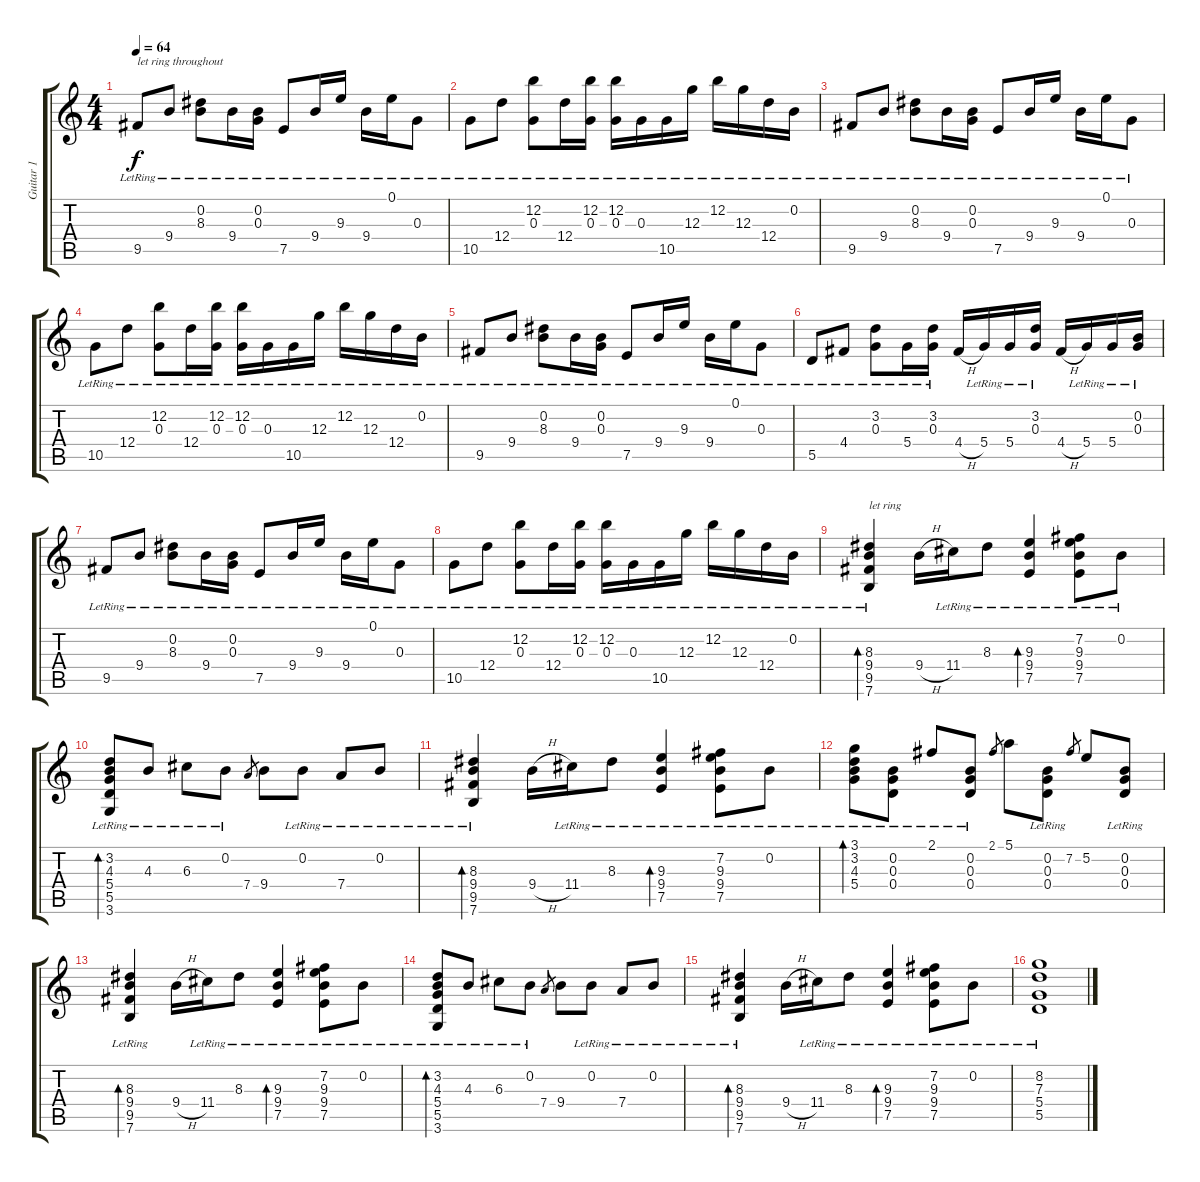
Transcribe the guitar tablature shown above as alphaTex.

\track ("Guitar 1" "Guitar 1") {instrument electricguitarclean}
\staff {score tabs}
\tuning (E4 B3 G3 D3 A2 E2) {hide}
\ts (4 4)
\tempo 64
\clef g2
\ks c
9.5{lr}.8{txt "let ring throughout" dy f instrument electricguitarclean} 9.4{lr}.8 (0.2{lr} 8.3{lr}).8 9.4{lr}.16 (0.2{lr} 0.3{lr}).16 7.5{lr}.8 9.4{lr}.16 9.3{lr}.16 9.4{lr}.16 0.1{lr}.16 0.3{lr}.8 |
10.5{lr}.8 12.4{lr}.8 (12.2{lr} 0.3{lr}).8 12.4{lr}.16 (12.2{lr} 0.3{lr}).16 (12.2{lr} 0.3{lr}).16 0.3{lr}.16 10.5{lr}.16 12.3{lr}.16 12.2{lr}.16 12.3{lr}.16 12.4{lr}.16 0.2{lr}.16 |
9.5{lr}.8 9.4{lr}.8 (0.2{lr} 8.3{lr}).8 9.4{lr}.16 (0.2{lr} 0.3{lr}).16 7.5{lr}.8 9.4{lr}.16 9.3{lr}.16 9.4{lr}.16 0.1{lr}.16 0.3{lr}.8 |
10.5{lr}.8 12.4{lr}.8 (12.2{lr} 0.3{lr}).8 12.4{lr}.16 (12.2{lr} 0.3{lr}).16 (12.2{lr} 0.3{lr}).16 0.3{lr}.16 10.5{lr}.16 12.3{lr}.16 12.2{lr}.16 12.3{lr}.16 12.4{lr}.16 0.2{lr}.16 |
9.5{lr}.8 9.4{lr}.8 (0.2{lr} 8.3{lr}).8 9.4{lr}.16 (0.2{lr} 0.3{lr}).16 7.5{lr}.8 9.4{lr}.16 9.3{lr}.16 9.4{lr}.16 0.1{lr}.16 0.3{lr}.8 |
5.5{lr}.8 4.4{lr}.8 (3.2{lr} 0.3{lr}).8 5.4{lr}.16 (3.2{lr} 0.3{lr}).16 4.4{h}.16 5.4{lr}.16 5.4{lr}.16 (3.2{lr} 0.3{lr}).16 4.4{h}.16 5.4{lr}.16 5.4{lr}.16 (0.2{lr} 0.3{lr}).16 |
9.5{lr}.8 9.4{lr}.8 (0.2{lr} 8.3{lr}).8 9.4{lr}.16 (0.2{lr} 0.3{lr}).16 7.5{lr}.8 9.4{lr}.16 9.3{lr}.16 9.4{lr}.16 0.1{lr}.16 0.3{lr}.8 |
10.5{lr}.8 12.4{lr}.8 (12.2{lr} 0.3{lr}).8 12.4{lr}.16 (12.2{lr} 0.3{lr}).16 (12.2{lr} 0.3{lr}).16 0.3{lr}.16 10.5{lr}.16 12.3{lr}.16 12.2{lr}.16 12.3{lr}.16 12.4{lr}.16 0.2{lr}.16 |
(8.3{lr} 9.4{lr} 9.5{lr} 7.6{lr}).4{bd 30 txt "let ring"} 9.4{h}.16 11.4{lr}.16 8.3{lr}.8 (9.3{lr} 9.4{lr} 7.5{lr}).4{bd 30} (7.2{lr} 9.3{lr} 9.4{lr} 7.5{lr}).8 0.2{lr}.8 |
(3.2{lr} 4.3{lr} 5.4{lr} 5.5{lr} 3.6{lr}).8{bd 30} 4.3{lr}.8 6.3{lr}.8 0.2{lr}.8 7.4.8{gr} 9.4.8 0.2{lr}.8 7.4{lr}.8 0.2{lr}.8 |
(8.3{lr} 9.4{lr} 9.5{lr} 7.6{lr}).4{bd 30} 9.4{h}.16 11.4{lr}.16 8.3{lr}.8 (9.3{lr} 9.4{lr} 7.5{lr}).4{bd 30} (7.2{lr} 9.3{lr} 9.4{lr} 7.5{lr}).8 0.2{lr}.8 |
(3.1{lr} 3.2{lr} 4.3{lr} 5.4{lr}).8{bd 30} (0.2{lr} 0.3{lr} 0.4{lr}).8 2.1{lr}.8 (0.2{lr} 0.3{lr} 0.4{lr}).8 2.1.8{gr} 5.1.8 (0.2{lr} 0.3{lr} 0.4{lr}).8 7.2.8{gr} 5.2.8 (0.2{lr} 0.3{lr} 0.4{lr}).8 |
(8.3{lr} 9.4{lr} 9.5{lr} 7.6{lr}).4{bd 30} 9.4{h}.16 11.4{lr}.16 8.3{lr}.8 (9.3{lr} 9.4{lr} 7.5{lr}).4{bd 30} (7.2{lr} 9.3{lr} 9.4{lr} 7.5{lr}).8 0.2{lr}.8 |
(3.2{lr} 4.3{lr} 5.4{lr} 5.5{lr} 3.6{lr}).8{bd 30} 4.3{lr}.8 6.3{lr}.8 0.2{lr}.8 7.4.8{gr} 9.4.8 0.2{lr}.8 7.4{lr}.8 0.2{lr}.8 |
(8.3{lr} 9.4{lr} 9.5{lr} 7.6{lr}).4{bd 30} 9.4{h}.16 11.4{lr}.16 8.3{lr}.8 (9.3{lr} 9.4{lr} 7.5{lr}).4{bd 30} (7.2{lr} 9.3{lr} 9.4{lr} 7.5{lr}).8 0.2{lr}.8 |
(8.2{lr} 7.3{lr} 5.4{lr} 5.5{lr}).1
